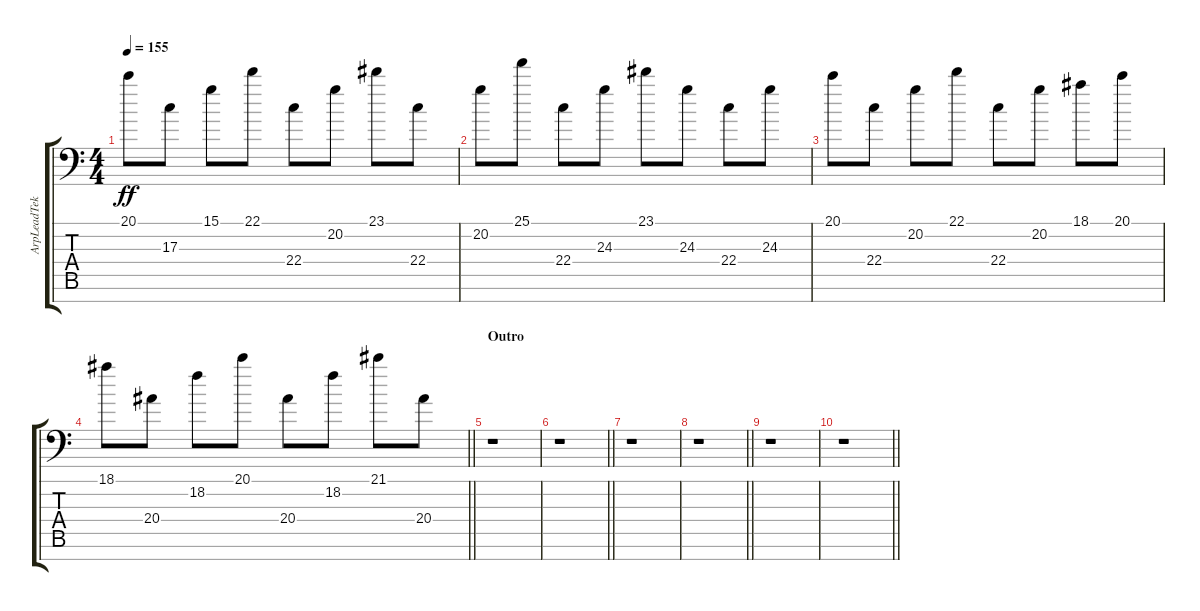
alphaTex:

\track ("ArpLeadTekno" "ArpLeadTek") {instrument lead2sawtooth}
\staff {score tabs}
\tuning (E4 B3 G3 D3 A2 E2 C-1) {hide}
\ts (4 4)
\tempo 155
\clef f4
\ks c
20.1.8{dy ff} 17.3.8 15.1.8 22.1.8 22.4.8 20.2.8 23.1.8 22.4.8 |
20.2.8 25.1.8 22.4.8 24.3.8 23.1.8 24.3.8 22.4.8 24.3.8 |
20.1.8 22.4.8 20.2.8 22.1.8 22.4.8 20.2.8 18.1.8 20.1.8 |
\barLineRight lightlight
18.1.8 20.4.8 18.2.8 20.1.8 20.4.8 18.2.8 21.1.8 20.4.8 |
\section ("" "Outro")
r.1 |
\barLineRight lightlight
r.1 |
r.1 |
\barLineRight lightlight
r.1 |
r.1 |
\barLineRight lightlight
r.1
